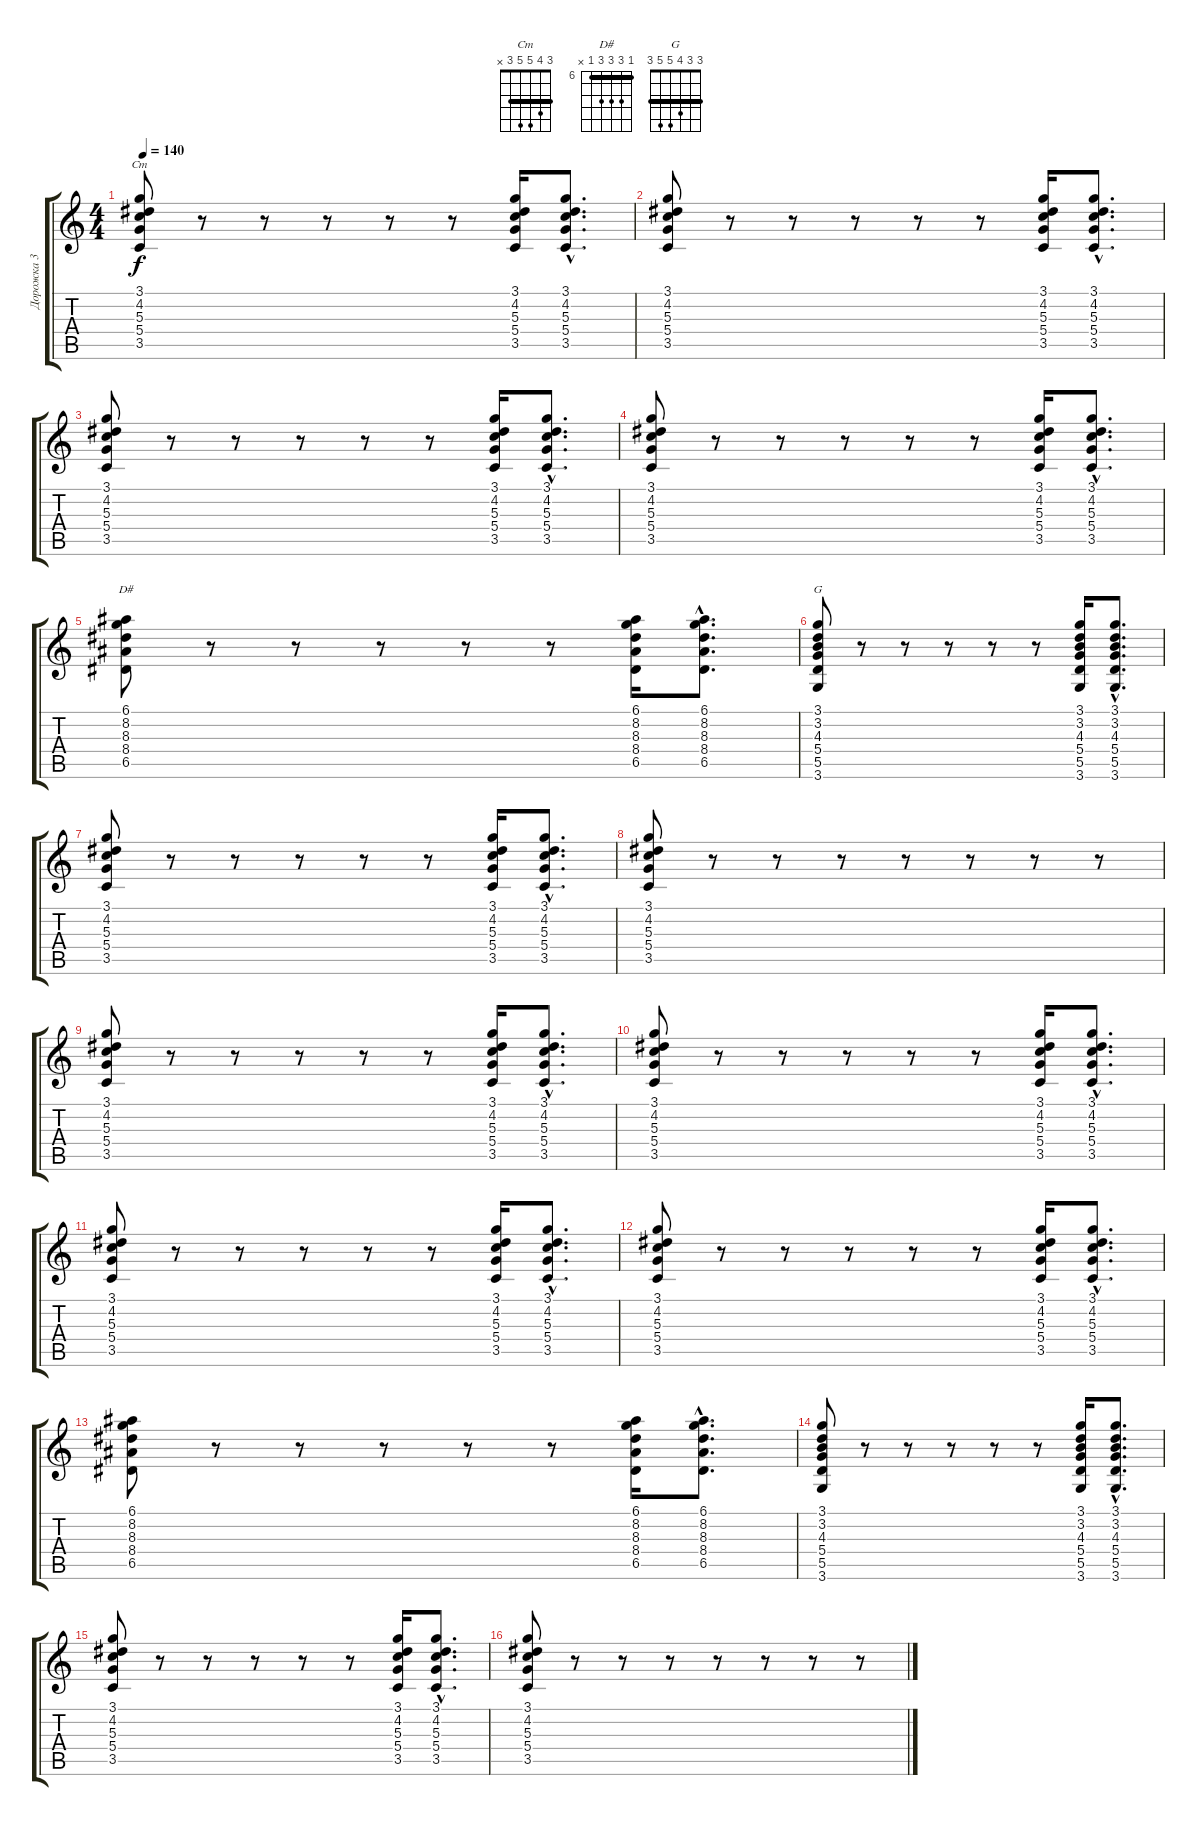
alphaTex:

\track ("Дорожка 3" "Дорожка 3") {instrument acousticguitarsteel}
\staff {score tabs}
\tuning (E4 B3 G3 D3 A2 E2) {hide}
\chord ("Cm" 3 4 5 5 3 x) {barre 3}
\chord ("D#" 6 8 8 8 6 x) {firstfret 6 barre 6}
\chord ("G" 3 3 4 5 5 3) {barre 3}
\ts (4 4)
\tempo 140
\clef g2
\ks c
(3.1 4.2 5.3 5.4 3.5).8{ch "Cm" dy f} r.8 r.8 r.8 r.8 r.8 (3.1 4.2 5.3 5.4 3.5).16 (3.1{hac} 4.2{hac} 5.3{hac} 5.4{hac} 3.5{hac}).8{d} |
(3.1 4.2 5.3 5.4 3.5).8 r.8 r.8 r.8 r.8 r.8 (3.1 4.2 5.3 5.4 3.5).16 (3.1{hac} 4.2{hac} 5.3{hac} 5.4{hac} 3.5{hac}).8{d} |
(3.1 4.2 5.3 5.4 3.5).8 r.8 r.8 r.8 r.8 r.8 (3.1 4.2 5.3 5.4 3.5).16 (3.1{hac} 4.2{hac} 5.3{hac} 5.4{hac} 3.5{hac}).8{d} |
(3.1 4.2 5.3 5.4 3.5).8 r.8 r.8 r.8 r.8 r.8 (3.1 4.2 5.3 5.4 3.5).16 (3.1{hac} 4.2{hac} 5.3{hac} 5.4{hac} 3.5{hac}).8{d} |
(6.1 8.2 8.3 8.4 6.5).8{ch "D#"} r.8 r.8 r.8 r.8 r.8 (6.1 8.2 8.3 8.4 6.5).16 (6.1{hac} 8.2{hac} 8.3{hac} 8.4{hac} 6.5{hac}).8{d} |
(3.1 3.2 4.3 5.4 5.5 3.6).8{ch "G"} r.8 r.8 r.8 r.8 r.8 (3.1 3.2 4.3 5.4 5.5 3.6).16 (3.1{hac} 3.2{hac} 4.3{hac} 5.4{hac} 5.5{hac} 3.6{hac}).8{d} |
(3.1 4.2 5.3 5.4 3.5).8 r.8 r.8 r.8 r.8 r.8 (3.1 4.2 5.3 5.4 3.5).16 (3.1{hac} 4.2{hac} 5.3{hac} 5.4{hac} 3.5{hac}).8{d} |
(3.1 4.2 5.3 5.4 3.5).8 r.8 r.8 r.8 r.8 r.8 r.8 r.8 |
(3.1 4.2 5.3 5.4 3.5).8 r.8 r.8 r.8 r.8 r.8 (3.1 4.2 5.3 5.4 3.5).16 (3.1{hac} 4.2{hac} 5.3{hac} 5.4{hac} 3.5{hac}).8{d} |
(3.1 4.2 5.3 5.4 3.5).8 r.8 r.8 r.8 r.8 r.8 (3.1 4.2 5.3 5.4 3.5).16 (3.1{hac} 4.2{hac} 5.3{hac} 5.4{hac} 3.5{hac}).8{d} |
(3.1 4.2 5.3 5.4 3.5).8 r.8 r.8 r.8 r.8 r.8 (3.1 4.2 5.3 5.4 3.5).16 (3.1{hac} 4.2{hac} 5.3{hac} 5.4{hac} 3.5{hac}).8{d} |
(3.1 4.2 5.3 5.4 3.5).8 r.8 r.8 r.8 r.8 r.8 (3.1 4.2 5.3 5.4 3.5).16 (3.1{hac} 4.2{hac} 5.3{hac} 5.4{hac} 3.5{hac}).8{d} |
(6.1 8.2 8.3 8.4 6.5).8 r.8 r.8 r.8 r.8 r.8 (6.1 8.2 8.3 8.4 6.5).16 (6.1{hac} 8.2{hac} 8.3{hac} 8.4{hac} 6.5{hac}).8{d} |
(3.1 3.2 4.3 5.4 5.5 3.6).8 r.8 r.8 r.8 r.8 r.8 (3.1 3.2 4.3 5.4 5.5 3.6).16 (3.1{hac} 3.2{hac} 4.3{hac} 5.4{hac} 5.5{hac} 3.6{hac}).8{d} |
(3.1 4.2 5.3 5.4 3.5).8 r.8 r.8 r.8 r.8 r.8 (3.1 4.2 5.3 5.4 3.5).16 (3.1{hac} 4.2{hac} 5.3{hac} 5.4{hac} 3.5{hac}).8{d} |
(3.1 4.2 5.3 5.4 3.5).8 r.8 r.8 r.8 r.8 r.8 r.8 r.8
